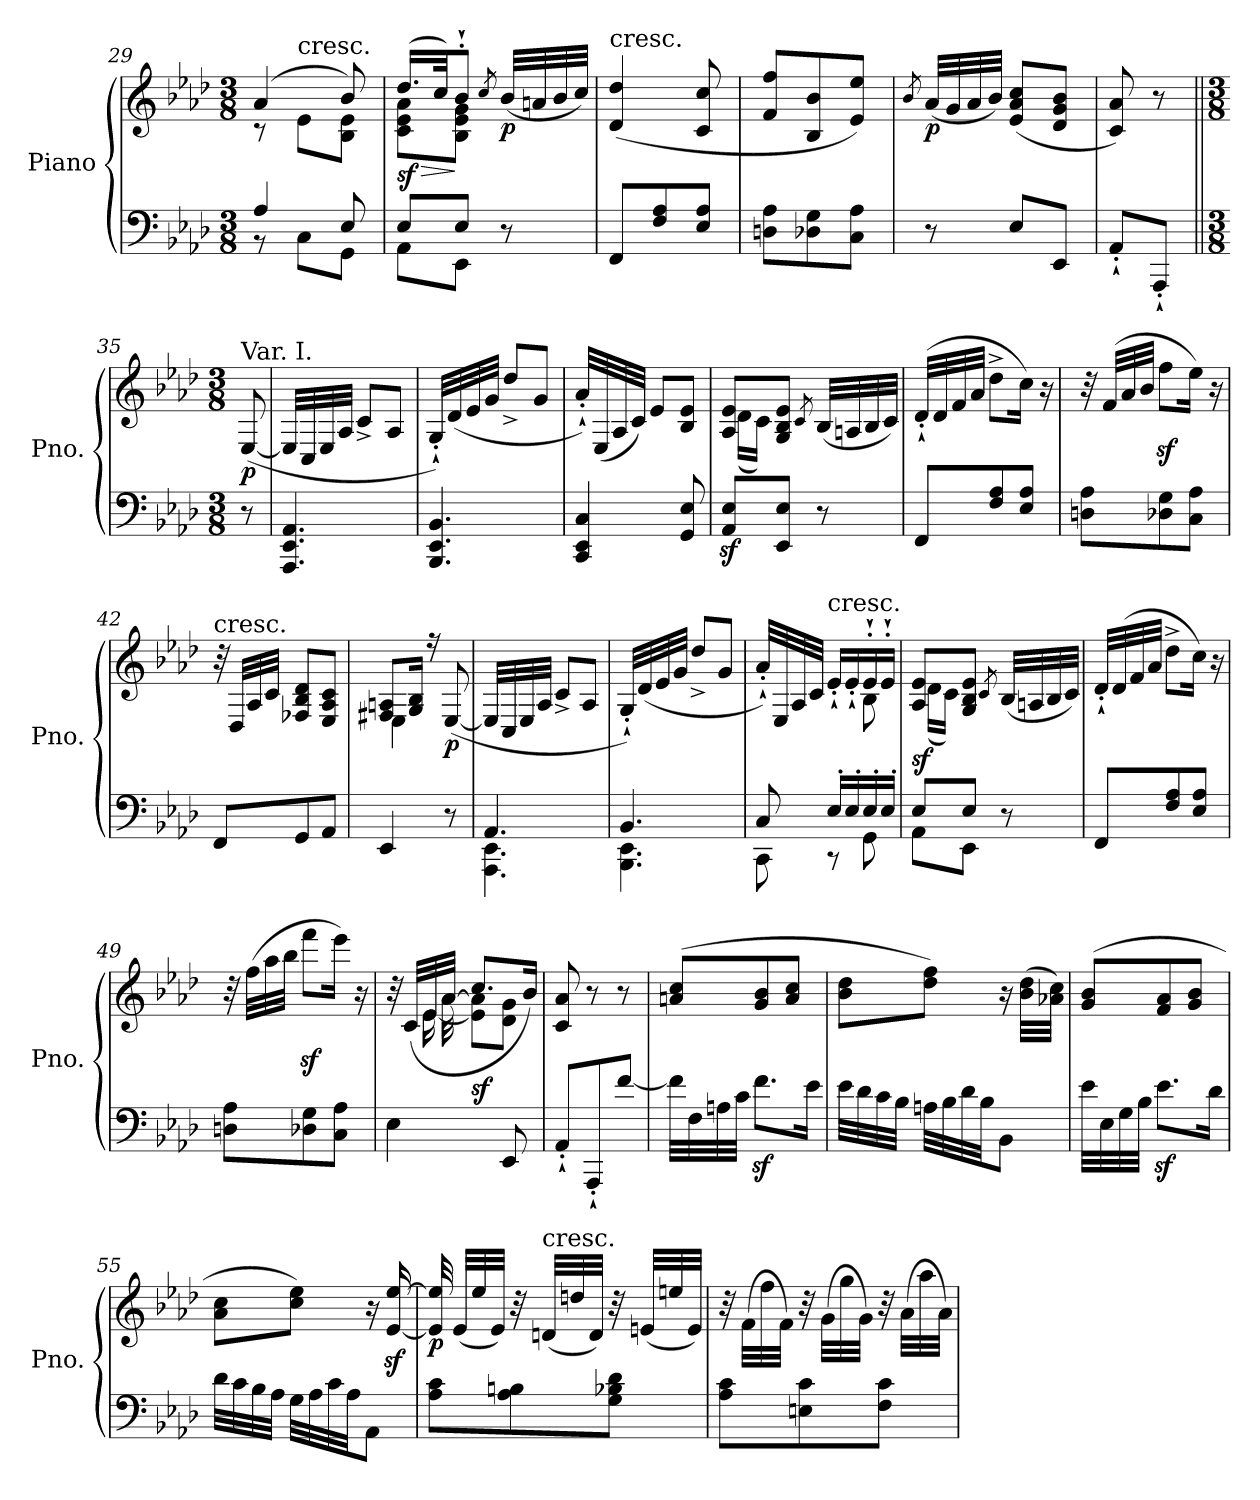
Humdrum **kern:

**kern	**kern	**dynam
*part1	*part1	*part1
*staff2	*staff1	*staff1/2
*I"Piano	*	*
*I'Pno.	*	*
*clefF4	*clefG2	*
*k[b-e-a-d-]	*k[b-e-a-d-]	*
*A-:	*A-:	*
*M3/8	*M3/8	*
=29	=29	=29
*^	*^	*
4A-/	8r	(>4a-/	8r	.
!	!	!	!LO:TX:a:t=cresc.	!
.	8C\L	.	8e-\L	.
8E-/	8GG\J	8b-/)	8B-\ 8e-\J	.
!!LO:LB:g=z	!!
=30	=30	=30	=30	=30
!	!	!	!	!LO:HP:b
!	!	!	!	!LO:DY:n=1:b
8E-/L	8AA-\L	(>16.dd-/LL	8c\ 8e-\ 8a-\L	> sf
.	.	32cc/JK)	.	.
8E-/J	8EE-\J	8b-'`/J	8B-\ 8e-\ 8g\J	]
.	.	8qcc/	.	.
!	!	!	!	!LO:DY:n=2:b
8r	8ryy	(>32b-/LLL	8ryy	p
.	.	32an/	.	.
.	.	32b-/	.	.
.	.	32cc/JJJ)	.	.
*v	*v	*	*	*
*	*v	*v	*
=31	=31	=31
!	!LO:TX:a:t=cresc.	!
8FF/L	(>4d-/ 4dd-/	.
8F/ 8A-/	.	.
8E-/ 8A-/J	8c/ 8cc/	.
=32	=32	=32
8Dn\ 8A-\L	8f/ 8ff/L	.
8D-X\ 8G\	8B-/ 8b-/	.
8C\ 8A-\J	8e-/ 8ee-/J)	.
=33	=33	=33
.	8qb-/	.
!	!	!LO:DY:b
8r	(<32a-/LLL	p
.	32g/	.
.	32a-/	.
.	32b-/JJJ)	.
8E-/L	(<8e-/ 8a-/ 8cc/L	.
8EE-/J	8d-/ 8g/ 8b-/J	.
=34	=34	=34
8AA-'`/L	8c/ 8a-/)	.
8AAA-'`/J	8r	.
=35||	=35||	=35||
*M3/8	*M3/8	*
!	!LO:TX:a:t=Var. I.	!
!	!	!LO:DY:b
8r	(>[8E-/	p
=36	=36	=36
4.AAA-/ 4.EE-/ 4.AA-/	32E-/LLL]	.
.	32C/	.
.	32E-/	.
.	32A-/JJJ	.
.	8c^/L	.
.	8A-/J	.
=37	=37	=37
4.BBB-/ 4.EE-/ 4.BB-/	32G'`/LLL)	.
.	(<32d-/	.
.	32e-/	.
.	32g/JJJ	.
.	8dd-^/L	.
.	8g/J	.
!!LO:PB:g=z
=38	=38	=38
4CC/ 4EE-/ 4C/	32a-'`/LLL)	.
.	(<32E-/	.
.	32A-/	.
.	32c/JJJ)	.
.	8e-/L	.
8GG/ 8E-/	8B-/ 8e-/J	.
=39	=39	=39
*	*^	*
8AA-/z< 8E-/z<L	8A-/ 8e-/L	(<16d-\LL	.
.	.	16c\JJ)	.
8EE-/ 8E-/J	8G/ 8B-/ 8e-/J	4ryy	.
.	8qc/	.	.
8r	(>32B-/LLL	.	.
.	32An/	.	.
.	32B-/	.	.
.	32c/JJJ)	.	.
*	*v	*v	*
=40	=40	=40
8FF/L	(>32d-'`/LLL	.
.	32d-/	.
.	32f/	.
.	32a-/JJJ	.
8F/ 8A-/	8dd-^\L	.
8E-/ 8A-/J	16cc\Jk)	.
.	16r	.
=41	=41	=41
8Dn\ 8A-\L	32r	.
.	(>32f/LLL	.
.	32a-/	.
.	32b-/JJJ	.
8D-X\ 8G\	8ffz<\L	.
8C\ 8A-\J	16ee-\Jk)	.
.	16r	.
=42	=42	=42
!	!LO:TX:a:t=cresc.	!
8FF/L	32r	.
.	32D-/LLL	.
.	32A-/	.
.	32c/JJJ	.
8GG/	8F-X/ 8B-/ 8d-/L	.
8AA-/J	8E-/ 8A-/ 8c/J	.
!!LO:LB:g=z
=43	=43	=43
*	*^	*
4EE-/	8F#X/ 8An/L	4E-\	.
.	16G/ 16B-/Jk	.	.
.	16r	.	.
!	!	!	!LO:DY:b
8r	(>[8E-/	8ryy	p
*	*v	*v	*
=44	=44	=44
*^	*	*
4.AA-/	4.AAA-\ 4.EE-\	32E-/LLL]	.
.	.	32C/	.
.	.	32E-/	.
.	.	32A-/JJJ	.
.	.	8c^/L	.
.	.	8A-/J	.
=45	=45	=45	=45
4.BB-/	4.BBB-\ 4.EE-\	32G'`/LLL)	.
.	.	(<32d-/	.
.	.	32e-/	.
.	.	32g/JJJ	.
.	.	8dd-^/L	.
.	.	8g/J	.
=46	=46	=46	=46
*	*	*^	*
8C/	8CC\	32a-'`/LLL)	4ryy	.
.	.	32E-/	.	.
.	.	32A-/	.	.
.	.	32c/JJJ	.	.
!	!	!LO:TX:a:t=cresc.	!	!
16E-'/LL	8r	16e-'`/LL	.	.
16E-'/	.	16e-'`/	.	.
16E-'/	8GG\	16e-'`/	8B-\	.
16E-'/JJ	.	16e-'`/JJ	.	.
=47	=47	=47	=47	=47
!	!	!	!	!LO:DY:b
8E-/L	8AA-\L	8A-/ 8e-/L	(<16d-\LL	sf
.	.	.	16c\JJ)	.
8E-/J	8EE-\J	8G/ 8B-/ 8e-/J	4ryy	.
.	.	8qc/	.	.
8r	8ryy	(>32B-/LLL	.	.
.	.	32An/	.	.
.	.	32B-/	.	.
.	.	32c/JJJ)	.	.
*v	*v	*	*	*
*	*v	*v	*
!!LO:LB:g=z
=48	=48	=48
8FF/L	32d-'`/LLL	.
.	(>32d-/	.
.	32f/	.
.	32a-/JJJ	.
8F/ 8A-/	8dd-^\L	.
8E-/ 8A-/J	16cc\Jk)	.
.	16r	.
=49	=49	=49
8Dn\ 8A-\L	32r	.
.	(>32ff\LLL	.
.	32aa-\	.
.	32bb-\JJJ	.
8D-X\ 8G\	8fffz<\L	.
8C\ 8A-\J	16eee-\Jk)	.
.	16r	.
=50	=50	=50
*	*^	*
*	*	*^	*
4E-\	32r	16ryy	16.ryy	.
.	(>32c/LLL	.	.	.
.	32e-/	[16e-\	.	.
.	32a-/JJJ	.	[32a-\	.
!	!	!	!	!LO:DY:b
.	8.cc/L	8e-\] 8a-\]L	4ryy	sf
8EE-/	.	8d-\ 8g\J	.	.
.	16b-/Jk)	.	.	.
*	*v	*v	*v	*
=51	=51	=51
8AA-'`/L	8c/ 8a-/	.
8AAA-'`/	8r	.
[8f/J	8r	.
=52	=52	=52
32f\LLL]	(>8an/ 8cc/L	.
32F\	.	.
32An\	.	.
32c\JJJ	.	.
8.fz<\L	8g/ 8b-/	.
.	8a/ 8cc/J	.
16e-\Jk	.	.
!!LO:LB:g=z
=53	=53	=53
32e-\LLL	8b-\ 8dd-\L	.
32d-\	.	.
32c\	.	.
32B-\JJJ	.	.
32An\LLL	8dd-\ 8ff\J)	.
32B-\	.	.
32d-\	.	.
32B-\JJ	.	.
8BB-\J	16r	.
.	(>32b-\ 32dd-\LLL	.
.	32a-X\ 32cc\JJJ)	.
=54	=54	=54
32e-\LLL	(>8g/ 8b-/L	.
32E-\	.	.
32G\	.	.
32B-\JJJ	.	.
8.e-z<\L	8f/ 8a-/	.
.	8g/ 8b-/J	.
16d-\Jk	.	.
=55	=55	=55
32d-\LLL	8a-\ 8cc\L	.
32c\	.	.
32B-\	.	.
32A-\JJJ	.	.
32G\LLL	8cc\ 8ee-\J)	.
32A-\	.	.
32c\	.	.
32A-\JJ	.	.
8AA-\J	16r	.
.	[16e-/z< [16ee-/z<	.
=56	=56	=56
!	!	!LO:DY:b
8A-\ 8c\L	32e-/] 32ee-/]	p
.	(<32e-/LLL	.
.	32ee-/	.
.	32e-/JJJ)	.
8A-\ 8Bn\	32r	.
!	!LO:TX:a:t=cresc.	!
.	(<32dn/LLL	.
.	32ddn/	.
.	32d/JJJ)	.
8G\ 8B-X\ 8d-\J	32r	.
.	(<32en/LLL	.
.	32een/	.
.	32e/JJJ)	.
!!LO:LB:g=z
=57	=57	=57
8A-\ 8c\L	32r	.
.	(>32f\LLL	.
.	32ff\	.
.	32f\JJJ)	.
8En\ 8c\	32r	.
.	(>32g\LLL	.
.	32gg\	.
.	32g\JJJ)	.
8F\ 8c\J	32r	.
.	(>32a-\LLL	.
.	32aa-\	.
.	32a-\JJJ)	.
=	=	=
*-	*-	*-
